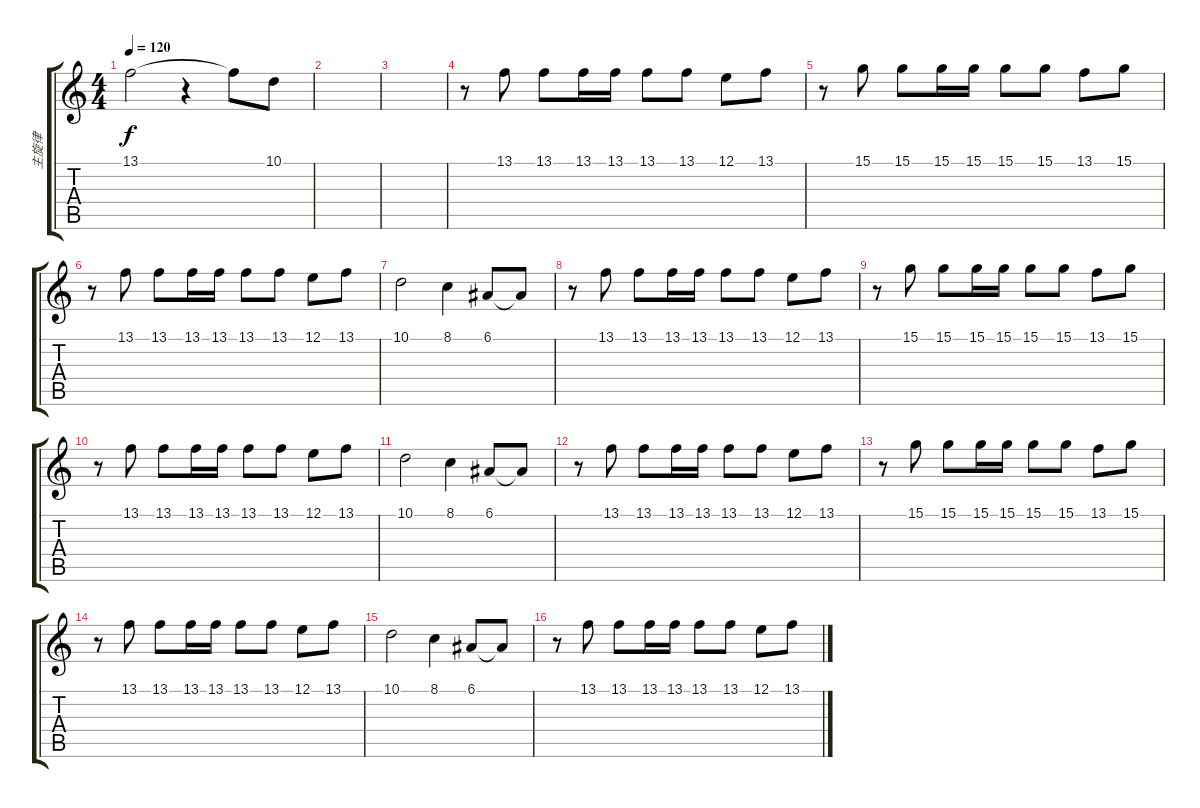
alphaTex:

\track ("主旋律" "主旋律") {instrument electricgrandpiano}
\staff {score tabs}
\tuning (E4 B3 G3 D3 A2 E2) {hide}
\ts (4 4)
\tempo 120
\clef g2
\ks c
13.1.2{dy f} r.4 13.1{t}.8 10.1.8 |
|
|
r.8 13.1.8 13.1.8 13.1.16 13.1.16 13.1.8 13.1.8 12.1.8 13.1.8 |
r.8 15.1.8 15.1.8 15.1.16 15.1.16 15.1.8 15.1.8 13.1.8 15.1.8 |
r.8 13.1.8 13.1.8 13.1.16 13.1.16 13.1.8 13.1.8 12.1.8 13.1.8 |
10.1.2 8.1.4 6.1.8 6.1{t}.8 |
r.8 13.1.8 13.1.8 13.1.16 13.1.16 13.1.8 13.1.8 12.1.8 13.1.8 |
r.8 15.1.8 15.1.8 15.1.16 15.1.16 15.1.8 15.1.8 13.1.8 15.1.8 |
r.8 13.1.8 13.1.8 13.1.16 13.1.16 13.1.8 13.1.8 12.1.8 13.1.8 |
10.1.2 8.1.4 6.1.8 6.1{t}.8 |
r.8 13.1.8 13.1.8 13.1.16 13.1.16 13.1.8 13.1.8 12.1.8 13.1.8 |
r.8 15.1.8 15.1.8 15.1.16 15.1.16 15.1.8 15.1.8 13.1.8 15.1.8 |
r.8 13.1.8 13.1.8 13.1.16 13.1.16 13.1.8 13.1.8 12.1.8 13.1.8 |
10.1.2 8.1.4 6.1.8 6.1{t}.8 |
r.8 13.1.8 13.1.8 13.1.16 13.1.16 13.1.8 13.1.8 12.1.8 13.1.8
